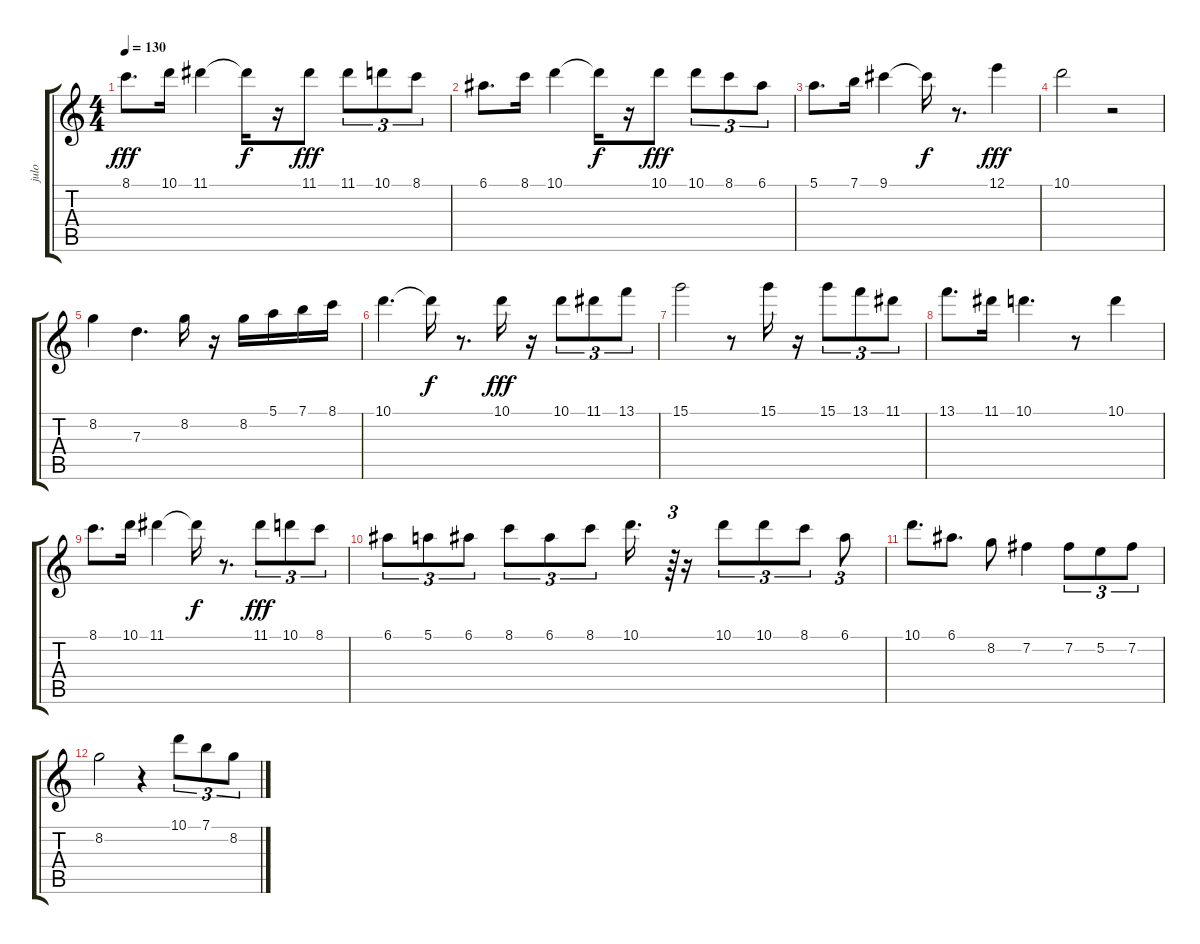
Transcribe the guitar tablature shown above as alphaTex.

\track ("julo" "julo") {instrument overdrivenguitar}
\staff {score tabs}
\tuning (E4 B3 G3 D3 A2 E2) {hide}
\ts (4 4)
\tempo 130
\clef g2
\ks c
8.1.8{d dy fff} 10.1.16 11.1.4 11.1{t}.16{dy f} r.16 11.1.8{dy fff} 11.1.8{tu (3 2)} 10.1.8{tu (3 2)} 8.1.8{tu (3 2)} |
6.1.8{d} 8.1.16 10.1.4 10.1{t}.16{dy f} r.16 10.1.8{dy fff} 10.1.8{tu (3 2)} 8.1.8{tu (3 2)} 6.1.8{tu (3 2)} |
5.1.8{d} 7.1.16 9.1.4 9.1{t}.16{dy f} r.8{d} 12.1.4{dy fff} |
10.1.2 r.2 |
8.2.4 7.3.4{d} 8.2.16 r.16 8.2.16 5.1.16 7.1.16 8.1.16 |
10.1.4{d} 10.1{t}.16{dy f} r.8{d} 10.1.16{dy fff} r.16 10.1.8{tu (3 2)} 11.1.8{tu (3 2)} 13.1.8{tu (3 2)} |
15.1.2 r.8 15.1.16 r.16 15.1.8{tu (3 2)} 13.1.8{tu (3 2)} 11.1.8{tu (3 2)} |
13.1.8{d} 11.1.16 10.1.4{d} r.8 10.1.4 |
8.1.8{d} 10.1.16 11.1.4 11.1{t}.16{dy f} r.8{d} 11.1.8{tu (3 2) dy fff} 10.1.8{tu (3 2)} 8.1.8{tu (3 2)} |
6.1.8{tu (3 2)} 5.1.8{tu (3 2)} 6.1.8{tu (3 2)} 8.1.8{tu (3 2)} 6.1.8{tu (3 2)} 8.1.8{tu (3 2)} 10.1.16{d} r.64{tu (3 2)} r.16 10.1.8{tu (3 2)} 10.1.8{tu (3 2)} 8.1.8{tu (3 2)} 6.1.8{tu (3 2)} |
10.1.8{d} 6.1.8{d} 8.2.8 7.2.4 7.2.8{tu (3 2)} 5.2.8{tu (3 2)} 7.2.8{tu (3 2)} |
8.2.2 r.4 10.1.8{tu (3 2)} 7.1.8{tu (3 2)} 8.2.8{tu (3 2)}
